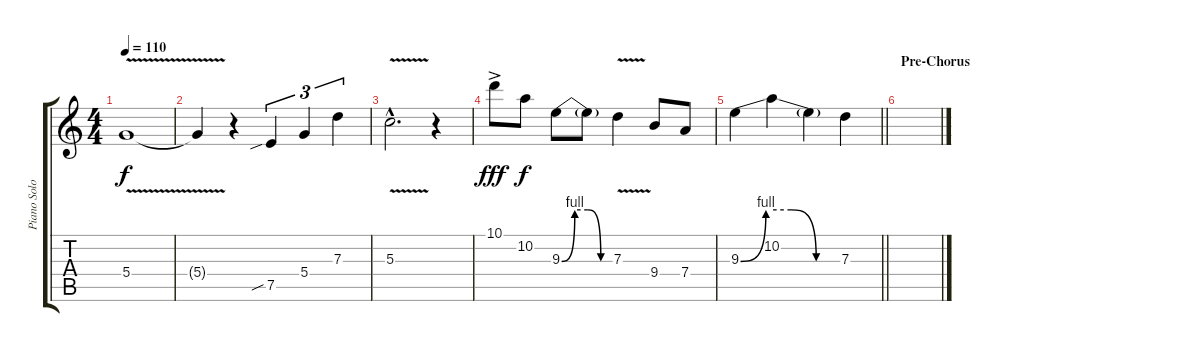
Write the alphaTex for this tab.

\track ("Piano Solo" "Piano Solo") {instrument electricguitarclean}
\staff {score tabs}
\tuning (E4 B3 G3 D3 A2 E2) {hide}
\ts (4 4)
\tempo 110
\clef g2
\ks c
5.4{v}.1{dy f} |
5.4{t}.4 r.4 7.5{sib}.4{tu (3 2)} 5.4.4{tu (3 2)} 7.3.4{tu (3 2)} |
5.3{v hac}.2{d} r.4 |
10.1{ac}.8{dy fff} 10.2.8{dy f} 9.3{be (custom 0 0 15 4 30 4 45 0 60 0)}.8 9.3{t}.8 7.3{v}.4 9.4.8 7.4.8 |
\barLineRight lightlight
9.3{be (custom 0 0 15 4 30 4 45 0 60 0)}.4 10.2.4 9.3{t}.4 7.3.4 |
\section ("" "Pre-Chorus")
